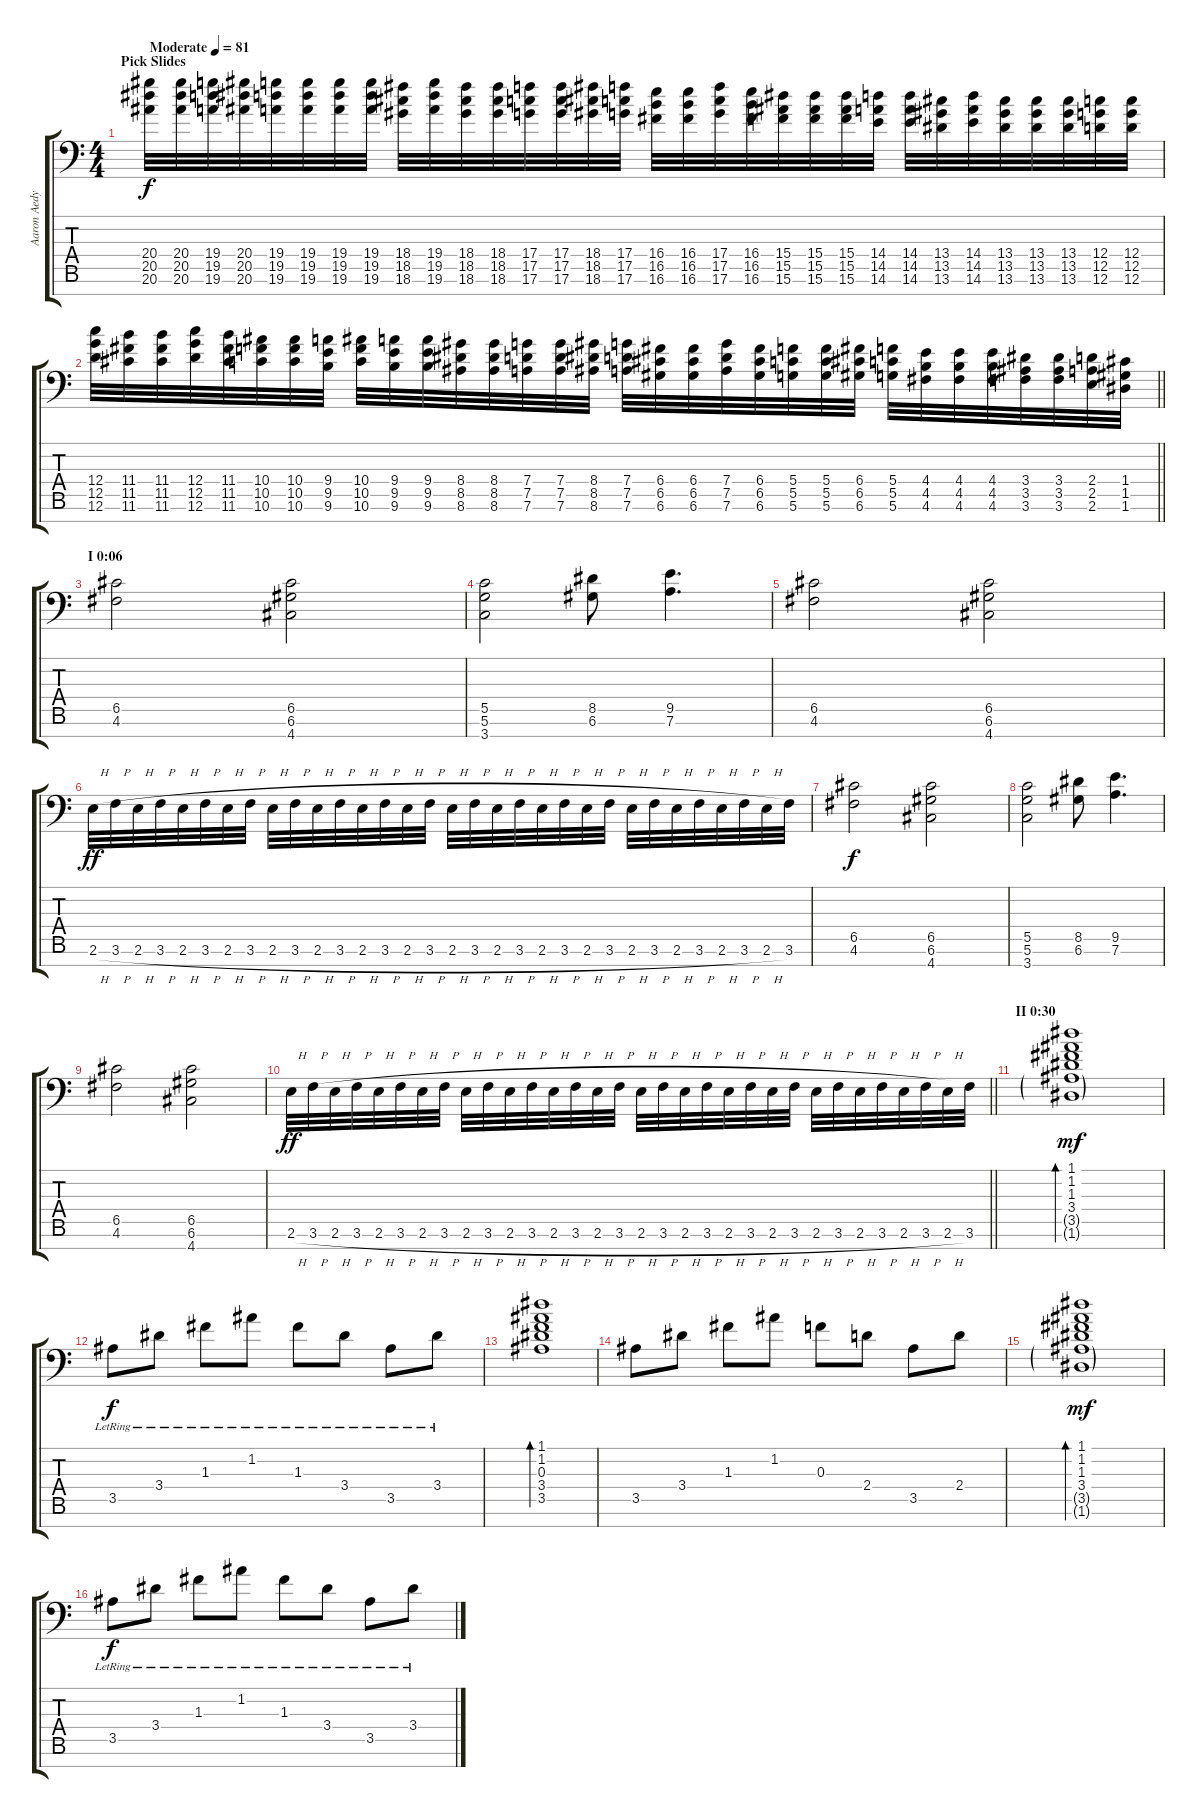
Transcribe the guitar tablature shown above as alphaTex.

\track ("Aaron Aedy (rhythm guitar)" "Aaron Aedy") {instrument distortionguitar}
\staff {score tabs}
\tuning (D4 A3 F3 C3 G2 D2 A1) {hide}
\ts (4 4)
\section ("" "Pick Slides")
\tempo (81 "Moderate")
\clef f4
\ks c
(20.4 20.5 20.6).32{dy f instrument guitarfretnoise} (20.4 20.5 20.6).32 (19.4 19.5 19.6).32 (20.4 20.5 20.6).32 (19.4 19.5 19.6).32 (19.4 19.5 19.6).32 (19.4 19.5 19.6).32 (19.4 19.5 19.6).32 (18.4 18.5 18.6).32 (19.4 19.5 19.6).32 (18.4 18.5 18.6).32 (18.4 18.5 18.6).32 (17.4 17.5 17.6).32 (17.4 17.5 17.6).32 (18.4 18.5 18.6).32 (17.4 17.5 17.6).32 (16.4 16.5 16.6).32 (16.4 16.5 16.6).32 (17.4 17.5 17.6).32 (16.4 16.5 16.6).32 (15.4 15.5 15.6).32 (15.4 15.5 15.6).32 (15.4 15.5 15.6).32 (14.4 14.5 14.6).32 (14.4 14.5 14.6).32 (13.4 13.5 13.6).32 (14.4 14.5 14.6).32 (13.4 13.5 13.6).32 (13.4 13.5 13.6).32 (13.4 13.5 13.6).32 (12.4 12.5 12.6).32 (12.4 12.5 12.6).32 |
\barLineRight lightlight
(12.4 12.5 12.6).32 (11.4 11.5 11.6).32 (11.4 11.5 11.6).32 (12.4 12.5 12.6).32 (11.4 11.5 11.6).32 (10.4 10.5 10.6).32 (10.4 10.5 10.6).32 (9.4 9.5 9.6).32 (10.4 10.5 10.6).32 (9.4 9.5 9.6).32 (9.4 9.5 9.6).32 (8.4 8.5 8.6).32 (8.4 8.5 8.6).32 (7.4 7.5 7.6).32 (7.4 7.5 7.6).32 (8.4 8.5 8.6).32 (7.4 7.5 7.6).32 (6.4 6.5 6.6).32 (6.4 6.5 6.6).32 (7.4 7.5 7.6).32 (6.4 6.5 6.6).32 (5.4 5.5 5.6).32 (5.4 5.5 5.6).32 (6.4 6.5 6.6).32 (5.4 5.5 5.6).32 (4.4 4.5 4.6).32 (4.4 4.5 4.6).32 (4.4 4.5 4.6).32 (3.4 3.5 3.6).32 (3.4 3.5 3.6).32 (2.4 2.5 2.6).32 (1.4 1.5 1.6).32 |
\section ("" "I 0:06")
(6.5 4.6).2{instrument distortionguitar} (6.5 6.6 4.7).2 |
(5.5 5.6 3.7).2 (8.5 6.6).8 (9.5 7.6).4{d} |
(6.5 4.6).2 (6.5 6.6 4.7).2 |
2.6{h}.32{dy ff} 3.6{h}.32 2.6{h}.32 3.6{h}.32 2.6{h}.32 3.6{h}.32 2.6{h}.32 3.6{h}.32 2.6{h}.32 3.6{h}.32 2.6{h}.32 3.6{h}.32 2.6{h}.32 3.6{h}.32 2.6{h}.32 3.6{h}.32 2.6{h}.32 3.6{h}.32 2.6{h}.32 3.6{h}.32 2.6{h}.32 3.6{h}.32 2.6{h}.32 3.6{h}.32 2.6{h}.32 3.6{h}.32 2.6{h}.32 3.6{h}.32 2.6{h}.32 3.6{h}.32 2.6{h}.32 3.6.32 |
(6.5 4.6).2{dy f} (6.5 6.6 4.7).2 |
(5.5 5.6 3.7).2 (8.5 6.6).8 (9.5 7.6).4{d} |
(6.5 4.6).2 (6.5 6.6 4.7).2 |
\barLineRight lightlight
2.6{h}.32{dy ff} 3.6{h}.32 2.6{h}.32 3.6{h}.32 2.6{h}.32 3.6{h}.32 2.6{h}.32 3.6{h}.32 2.6{h}.32 3.6{h}.32 2.6{h}.32 3.6{h}.32 2.6{h}.32 3.6{h}.32 2.6{h}.32 3.6{h}.32 2.6{h}.32 3.6{h}.32 2.6{h}.32 3.6{h}.32 2.6{h}.32 3.6{h}.32 2.6{h}.32 3.6{h}.32 2.6{h}.32 3.6{h}.32 2.6{h}.32 3.6{h}.32 2.6{h}.32 3.6{h}.32 2.6{h}.32 3.6.32 |
\section ("" "II 0:30")
(1.1 1.2 1.3 3.4 3.5{g} 1.6{g}).1{bd 60 dy mf instrument electricguitarclean} |
3.5{lr}.8{dy f} 3.4{lr}.8 1.3{lr}.8 1.2{lr}.8 1.3{lr}.8 3.4{lr}.8 3.5{lr}.8 3.4{lr}.8 |
(1.1 1.2 0.3 3.4 3.5).1{bd 60} |
3.5.8 3.4.8 1.3.8 1.2.8 0.3.8 2.4.8 3.5.8 2.4.8 |
(1.1 1.2 1.3 3.4 3.5{g} 1.6{g}).1{bd 60 dy mf} |
3.5{lr}.8{dy f} 3.4{lr}.8 1.3{lr}.8 1.2{lr}.8 1.3{lr}.8 3.4{lr}.8 3.5{lr}.8 3.4{lr}.8
